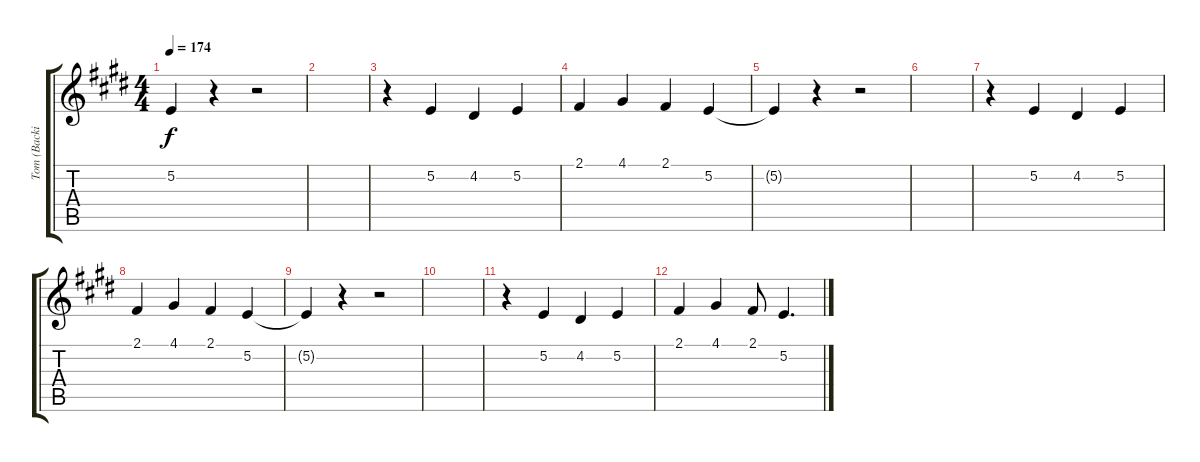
\track ("Tom (Backing Vocals)" "Tom (Backi") {instrument altosax}
\staff {score tabs}
\tuning (E4 B3 G3 D3 A2 E2) {hide}
\ts (4 4)
\tempo 174
\clef g2
\ks e
5.2{t}.4{dy f} r.4 r.2 |
|
r.4 5.2.4 4.2.4 5.2.4 |
2.1.4 4.1.4 2.1.4 5.2.4 |
5.2{t}.4 r.4 r.2 |
|
r.4 5.2.4 4.2.4 5.2.4 |
2.1.4 4.1.4 2.1.4 5.2.4 |
5.2{t}.4 r.4 r.2 |
|
r.4 5.2.4 4.2.4 5.2.4 |
2.1.4 4.1.4 2.1.8 5.2.4{d}
